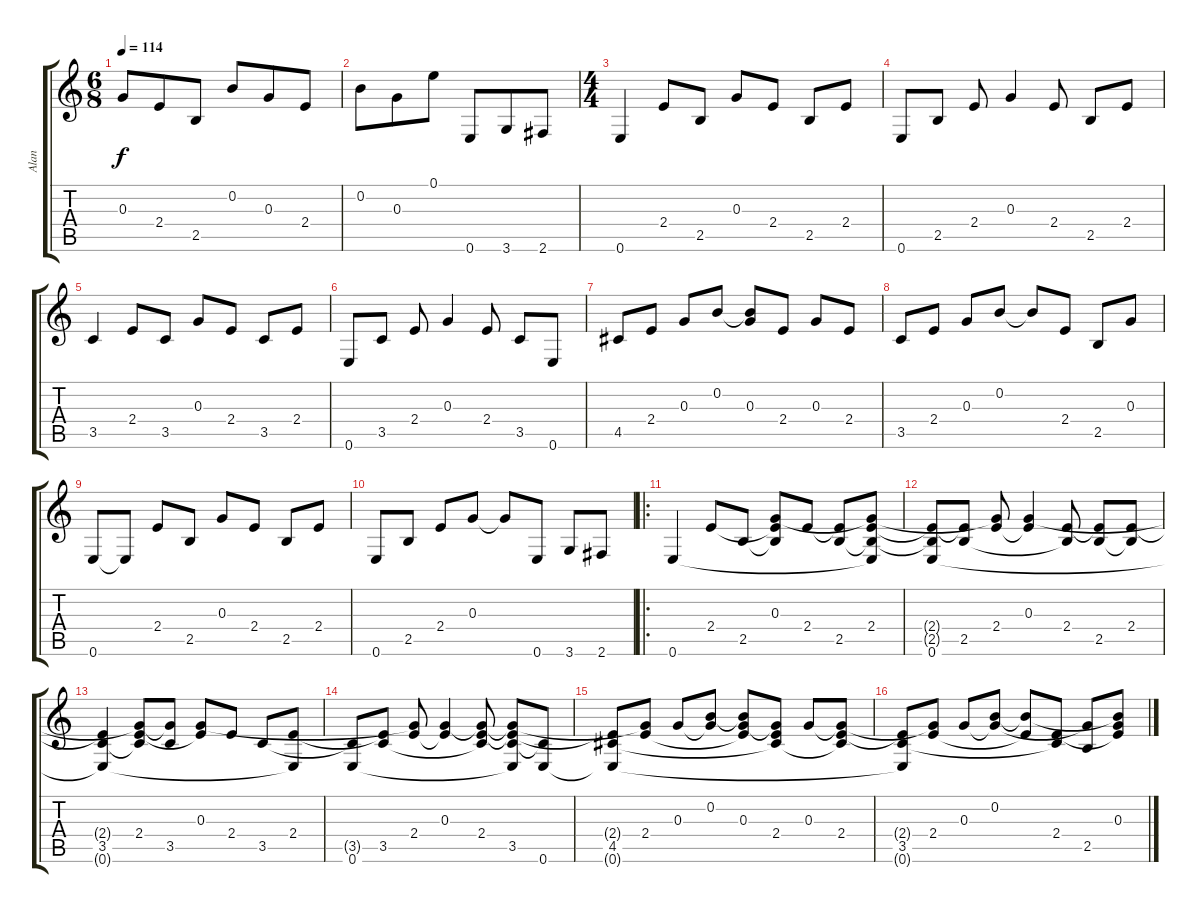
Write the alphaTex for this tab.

\track ("Alan" "Alan") {instrument acousticguitarsteel}
\staff {score tabs}
\tuning (E4 B3 G3 D3 A2 E2) {hide}
\ts (6 8)
\tempo 114
\clef g2
\ks c
0.3.8{dy f} 2.4.8 2.5.8 0.2.8 0.3.8 2.4.8 |
0.2.8 0.3.8 0.1.8 0.6.8 3.6.8 2.6.8 |
\ts (4 4)
0.6.4 2.4.8 2.5.8 0.3.8 2.4.8 2.5.8 2.4.8 |
0.6.8 2.5.8 2.4.8 0.3.4 2.4.8 2.5.8 2.4.8 |
3.5.4 2.4.8 3.5.8 0.3.8 2.4.8 3.5.8 2.4.8 |
0.6.8 3.5.8 2.4.8 0.3.4 2.4.8 3.5.8 0.6.8 |
4.5.8 2.4.8 0.3.8 0.2.8 (0.2{t} 0.3).8 2.4.8 0.3.8 2.4.8 |
3.5.8 2.4.8 0.3.8 0.2.8 0.2{t}.8 2.4.8 2.5.8 0.3.8 |
0.6.8 0.6{t}.8 2.4.8 2.5.8 0.3.8 2.4.8 2.5.8 2.4.8 |
0.6.8 2.5.8 2.4.8 0.3.8 0.3{t}.8 0.6.8 3.6.8 2.6.8 |
\ro
0.6.4 2.4.8 2.5.8 (0.3 2.4{t} 2.5{t}).8 2.4.8 (2.4{t} 2.5).8 (0.3{t} 2.4 2.5{t} 0.6{t}).8 |
(2.4{t} 2.5{t} 0.6).8 (2.4{t} 2.5).8 (0.3{t} 2.4).8 (0.3 2.4{t}).4 (2.4 2.5{t}).8 (2.4{t} 2.5).8 (2.4 2.5{t}).8 |
(2.4{t} 3.5 0.6{t}).4 (0.3{t} 2.4 3.5{t}).8 (0.3{t} 3.5).8 (0.3 2.4{t}).8 2.4.8 3.5.8 (2.4 0.6{t}).8 |
(3.5{t} 0.6).8 (2.4{t} 3.5).8 (0.3{t} 2.4).8 (0.3 2.4{t}).4 (0.3{t} 2.4 3.5{t}).8 (0.3{t} 2.4{t} 3.5 0.6{t}).8 (3.5{t} 0.6).8 |
(2.4{t} 4.5 0.6{t}).8 (0.3{t} 2.4).8 0.3.8 (0.2 0.3{t}).8 (0.2{t} 0.3 2.4{t}).8 (0.3{t} 2.4 4.5{t}).8 0.3.8 (0.3{t} 2.4 4.5{t}).8 |
(2.4{t} 3.5 0.6{t}).8 (0.3{t} 2.4).8 0.3.8 (0.2 0.3{t}).8 (0.2{t} 2.4{t}).8 (2.4 3.5{t}).8 (0.3{t} 2.5).8 (0.2{t} 0.3 2.4{t}).8
